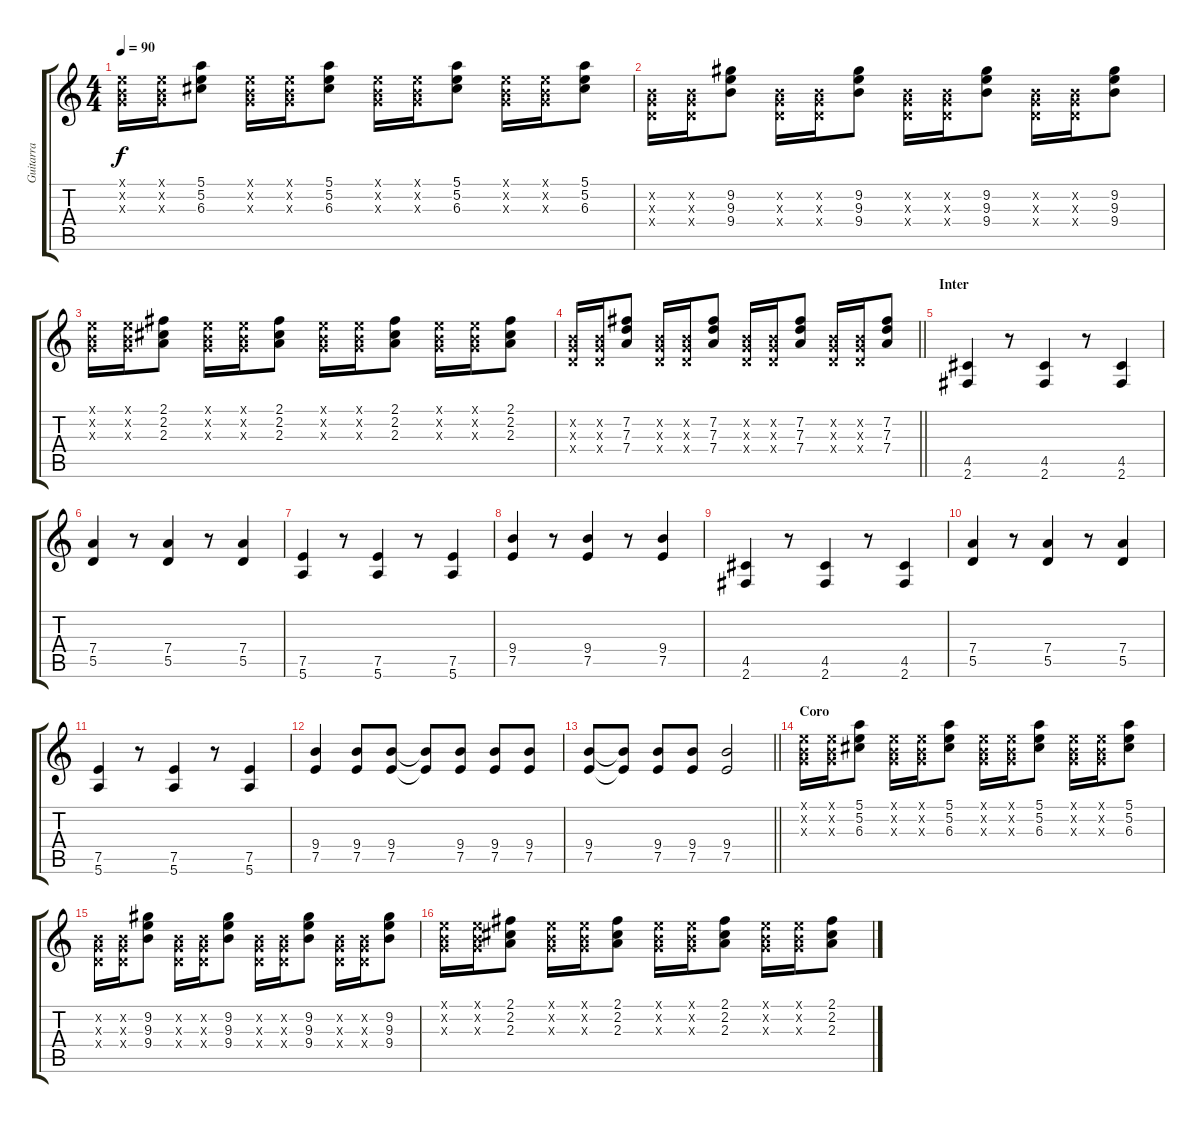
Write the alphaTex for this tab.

\track ("Guitarra" "Guitarra") {instrument electricguitarclean}
\staff {score tabs}
\tuning (E4 B3 G3 D3 A2 E2) {hide}
\ts (4 4)
\tempo 90
\clef g2
\ks c
(0.1{x} 0.2{x} 0.3{x}).16{dy f} (0.1{x} 0.2{x} 0.3{x}).16 (5.1 5.2 6.3).8 (0.1{x} 0.2{x} 0.3{x}).16 (0.1{x} 0.2{x} 0.3{x}).16 (5.1 5.2 6.3).8 (0.1{x} 0.2{x} 0.3{x}).16 (0.1{x} 0.2{x} 0.3{x}).16 (5.1 5.2 6.3).8 (0.1{x} 0.2{x} 0.3{x}).16 (0.1{x} 0.2{x} 0.3{x}).16 (5.1 5.2 6.3).8 |
(0.2{x} 0.3{x} 0.4{x}).16 (0.2{x} 0.3{x} 0.4{x}).16 (9.2 9.3 9.4).8 (0.2{x} 0.3{x} 0.4{x}).16 (0.2{x} 0.3{x} 0.4{x}).16 (9.2 9.3 9.4).8 (0.2{x} 0.3{x} 0.4{x}).16 (0.2{x} 0.3{x} 0.4{x}).16 (9.2 9.3 9.4).8 (0.2{x} 0.3{x} 0.4{x}).16 (0.2{x} 0.3{x} 0.4{x}).16 (9.2 9.3 9.4).8 |
(0.1{x} 0.2{x} 0.3{x}).16 (0.1{x} 0.2{x} 0.3{x}).16 (2.1 2.2 2.3).8 (0.1{x} 0.2{x} 0.3{x}).16 (0.1{x} 0.2{x} 0.3{x}).16 (2.1 2.2 2.3).8 (0.1{x} 0.2{x} 0.3{x}).16 (0.1{x} 0.2{x} 0.3{x}).16 (2.1 2.2 2.3).8 (0.1{x} 0.2{x} 0.3{x}).16 (0.1{x} 0.2{x} 0.3{x}).16 (2.1 2.2 2.3).8 |
\barLineRight lightlight
(0.2{x} 0.3{x} 0.4{x}).16 (0.2{x} 0.3{x} 0.4{x}).16 (7.2 7.3 7.4).8 (0.2{x} 0.3{x} 0.4{x}).16 (0.2{x} 0.3{x} 0.4{x}).16 (7.2 7.3 7.4).8 (0.2{x} 0.3{x} 0.4{x}).16 (0.2{x} 0.3{x} 0.4{x}).16 (7.2 7.3 7.4).8 (0.2{x} 0.3{x} 0.4{x}).16 (0.2{x} 0.3{x} 0.4{x}).16 (7.2 7.3 7.4).8 |
\section ("" "Inter")
(4.5 2.6).4{instrument distortionguitar} r.8 (4.5 2.6).4 r.8 (4.5 2.6).4 |
(7.4 5.5).4 r.8 (7.4 5.5).4 r.8 (7.4 5.5).4 |
(7.5 5.6).4 r.8 (7.5 5.6).4 r.8 (7.5 5.6).4 |
(9.4 7.5).4 r.8 (9.4 7.5).4 r.8 (9.4 7.5).4 |
(4.5 2.6).4 r.8 (4.5 2.6).4 r.8 (4.5 2.6).4 |
(7.4 5.5).4 r.8 (7.4 5.5).4 r.8 (7.4 5.5).4 |
(7.5 5.6).4 r.8 (7.5 5.6).4 r.8 (7.5 5.6).4 |
(9.4 7.5).4 (9.4 7.5).8 (9.4 7.5).8 (9.4{t} 7.5{t}).8 (9.4 7.5).8 (9.4 7.5).8 (9.4 7.5).8 |
\barLineRight lightlight
(9.4 7.5).8 (9.4{t} 7.5{t}).8 (9.4 7.5).8 (9.4 7.5).8 (9.4 7.5).2 |
\section ("" "Coro")
(0.1{x} 0.2{x} 0.3{x}).16{instrument electricguitarclean} (0.1{x} 0.2{x} 0.3{x}).16 (5.1 5.2 6.3).8 (0.1{x} 0.2{x} 0.3{x}).16 (0.1{x} 0.2{x} 0.3{x}).16 (5.1 5.2 6.3).8 (0.1{x} 0.2{x} 0.3{x}).16 (0.1{x} 0.2{x} 0.3{x}).16 (5.1 5.2 6.3).8 (0.1{x} 0.2{x} 0.3{x}).16 (0.1{x} 0.2{x} 0.3{x}).16 (5.1 5.2 6.3).8 |
(0.2{x} 0.3{x} 0.4{x}).16 (0.2{x} 0.3{x} 0.4{x}).16 (9.2 9.3 9.4).8 (0.2{x} 0.3{x} 0.4{x}).16 (0.2{x} 0.3{x} 0.4{x}).16 (9.2 9.3 9.4).8 (0.2{x} 0.3{x} 0.4{x}).16 (0.2{x} 0.3{x} 0.4{x}).16 (9.2 9.3 9.4).8 (0.2{x} 0.3{x} 0.4{x}).16 (0.2{x} 0.3{x} 0.4{x}).16 (9.2 9.3 9.4).8 |
(0.1{x} 0.2{x} 0.3{x}).16 (0.1{x} 0.2{x} 0.3{x}).16 (2.1 2.2 2.3).8 (0.1{x} 0.2{x} 0.3{x}).16 (0.1{x} 0.2{x} 0.3{x}).16 (2.1 2.2 2.3).8 (0.1{x} 0.2{x} 0.3{x}).16 (0.1{x} 0.2{x} 0.3{x}).16 (2.1 2.2 2.3).8 (0.1{x} 0.2{x} 0.3{x}).16 (0.1{x} 0.2{x} 0.3{x}).16 (2.1 2.2 2.3).8
